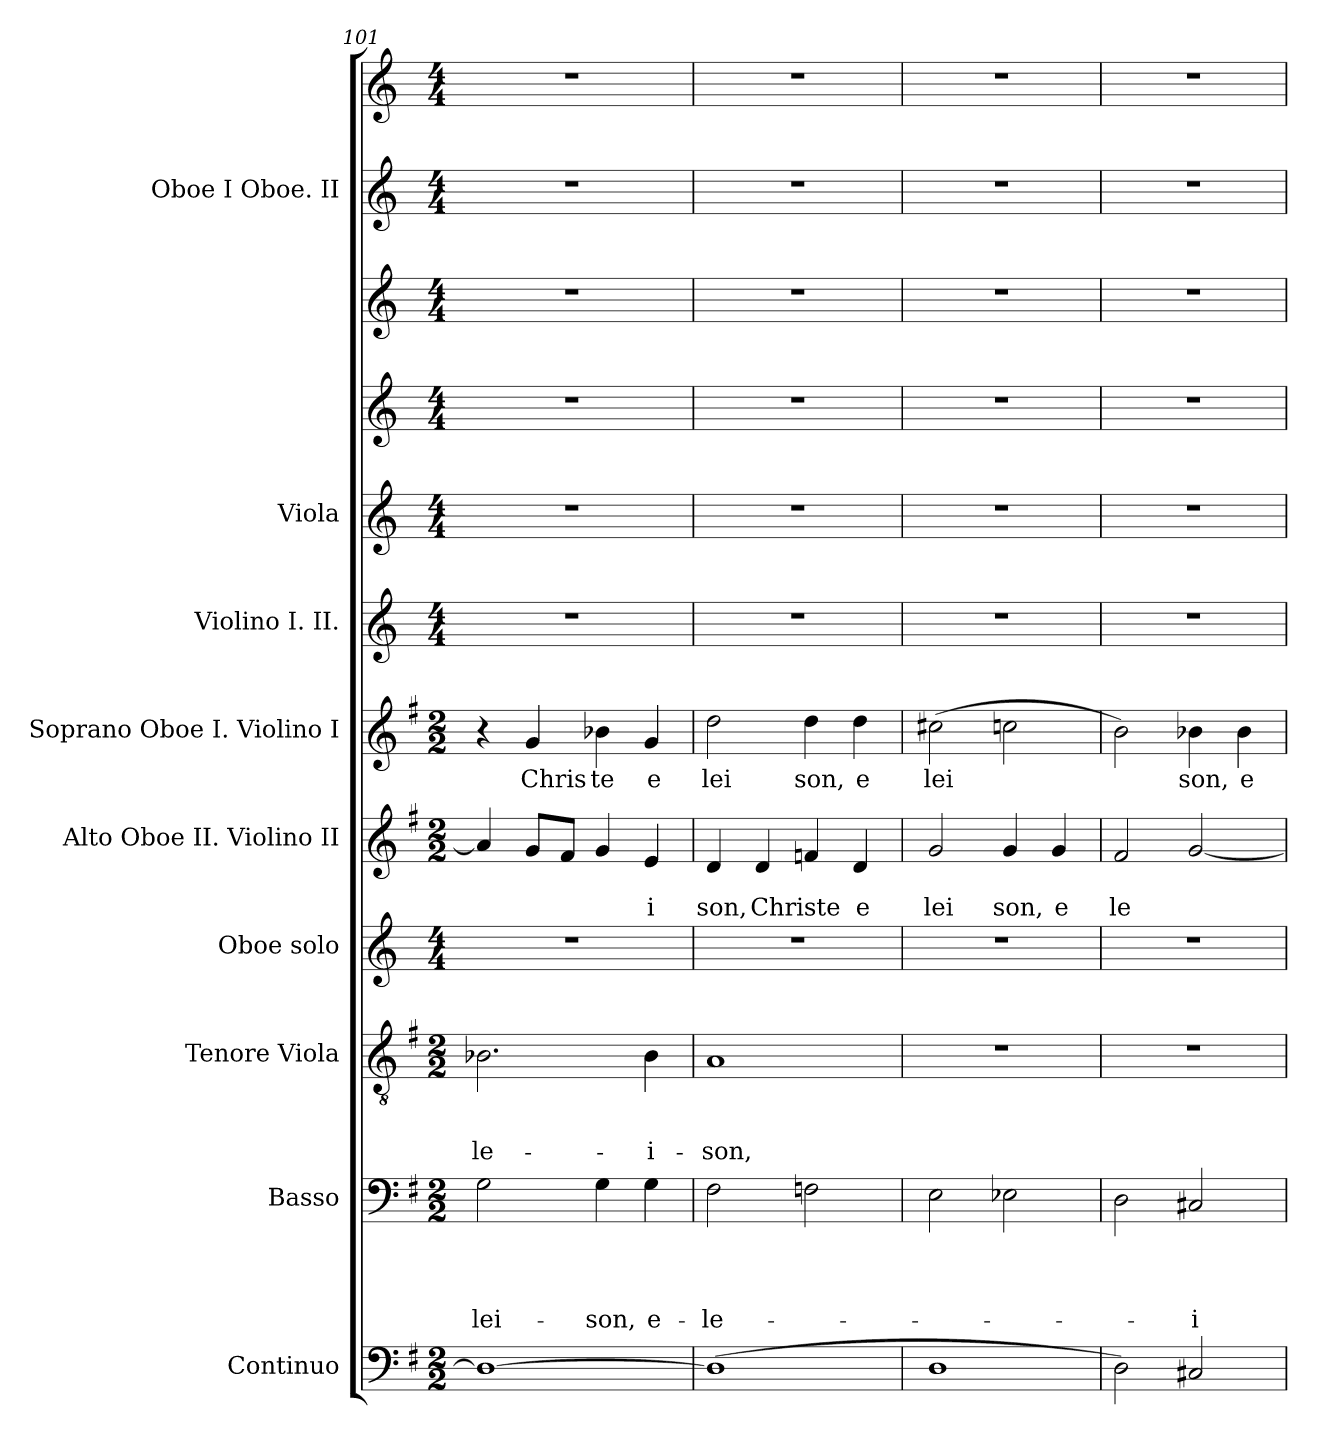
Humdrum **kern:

**kern	**kern	**text	**text	**text	**text	**kern	**text	**text	**text	**kern	**kern	**text	**text	**kern	**text	**kern	**kern	**kern	**kern	**kern	**kern
*part11	*part10	*part10	*part10	*part10	*part10	*part9	*part9	*part9	*part9	*part8	*part7	*part7	*part7	*part6	*part6	*part5	*part4	*part3	*part2	*part1	*part1
*staff12	*staff11	*staff11	*staff11	*staff11	*staff11	*staff10	*staff10	*staff10	*staff10	*staff9	*staff8	*staff8	*staff8	*staff7	*staff7	*staff6	*staff5	*staff4	*staff3	*staff2	*staff1
*I"Continuo	*I"Basso	*	*	*	*	*I"Tenore Viola	*	*	*	*I"Oboe solo	*I"Alto Oboe II. Violino II	*	*	*I"Soprano Oboe I. Violino I	*	*I"Violino I. II.	*I"Viola	*	*	*I"Oboe I Oboe. II	*
*I'Continuo	*I'Basso	*	*	*	*	*I'Tenore	*	*	*	*I'Ob	*I'Alto	*	*	*I'Soprano	*	*I'Vln	*I'Viola	*	*	*I'Oboe I	*
*clefF4	*clefF4	*	*	*	*	*clefGv2	*	*	*	*clefG2	*clefG2	*	*	*clefG2	*	*clefG2	*clefG2	*clefG2	*clefG2	*clefG2	*clefG2
*k[f#]	*k[f#]	*	*	*	*	*k[f#]	*	*	*	*k[]	*k[f#]	*	*	*k[f#]	*	*k[]	*k[]	*k[]	*k[]	*k[]	*k[]
*G:	*G:	*	*	*	*	*G:	*	*	*	*C:	*G:	*	*	*G:	*	*C:	*C:	*C:	*C:	*C:	*C:
*M2/2	*M2/2	*	*	*	*	*M2/2	*	*	*	*M4/4	*M2/2	*	*	*M2/2	*	*M4/4	*M4/4	*M4/4	*M4/4	*M4/4	*M4/4
=101	=101	=101	=101	=101	=101	=101	=101	=101	=101	=101	=101	=101	=101	=101	=101	=101	=101	=101	=101	=101	=101
!	!	!	!	!	!LO:LY:b	!	!	!	!LO:LY:b	!	!	!	!	!	!	!	!	!	!	!	!
1D_	2G\	.	.	.	-lei-	2.B-X\	.	.	-le-	1r	4a/]	.	.	4r	.	1r	1r	1r	1r	1r	1r
!	!	!	!	!	!	!	!	!	!	!	!	!	!	!	!LO:LY:b	!	!	!	!	!	!
.	.	.	.	.	.	.	.	.	.	.	8g/L	.	.	4g/	Chris	.	.	.	.	.	.
.	.	.	.	.	.	.	.	.	.	.	8f#/J	.	.	.	.	.	.	.	.	.	.
!	!	!	!	!	!LO:LY:b	!	!	!	!	!	!	!	!	!	!LO:LY:b	!	!	!	!	!	!
.	4G\	.	.	.	-son,	.	.	.	.	.	4g/	.	.	4b-X\	te	.	.	.	.	.	.
!	!	!	!	!	!LO:LY:b	!	!	!	!LO:LY:b	!	!	!	!LO:LY:b	!	!LO:LY:b	!	!	!	!	!	!
.	4G\	.	.	.	e-	4B-\	.	.	-i-	.	4e/	.	i	4g/	e	.	.	.	.	.	.
=102	=102	=102	=102	=102	=102	=102	=102	=102	=102	=102	=102	=102	=102	=102	=102	=102	=102	=102	=102	=102	=102
!	!	!	!	!	!LO:LY:b	!	!	!	!LO:LY:b	!	!	!	!LO:LY:b	!	!LO:LY:b	!	!	!	!	!	!
(>1D]	2F#\	.	.	.	-le-	1A	.	.	-son,	1r	4d/	.	son,	2dd\	lei	1r	1r	1r	1r	1r	1r
!	!	!	!	!	!	!	!	!	!	!	!	!	!LO:LY:b	!	!	!	!	!	!	!	!
.	.	.	.	.	.	.	.	.	.	.	4d/	.	Christe	.	.	.	.	.	.	.	.
!	!	!	!	!	!	!	!	!	!	!	!	!	!	!	!LO:LY:b	!	!	!	!	!	!
.	2Fn\	.	.	.	.	.	.	.	.	.	4fn/	.	.	4dd\	son,	.	.	.	.	.	.
!	!	!	!	!	!	!	!	!	!	!	!	!	!LO:LY:b	!	!LO:LY:b	!	!	!	!	!	!
.	.	.	.	.	.	.	.	.	.	.	4d/	.	e	4dd\	e	.	.	.	.	.	.
!!LO:PB:g=z
=103	=103	=103	=103	=103	=103	=103	=103	=103	=103	=103	=103	=103	=103	=103	=103	=103	=103	=103	=103	=103	=103
!	!	!	!	!	!	!	!	!	!	!	!	!	!LO:LY:b	!	!LO:LY:b	!	!	!	!	!	!
1D	2E\	.	.	.	.	1r	.	.	.	1r	2g/	.	lei	(>2cc#X\	lei	1r	1r	1r	1r	1r	1r
!	!	!	!	!	!	!	!	!	!	!	!	!	!LO:LY:b	!	!	!	!	!	!	!	!
.	2E-X\	.	.	.	.	.	.	.	.	.	4g/	.	son,	2ccn\	.	.	.	.	.	.	.
!	!	!	!	!	!	!	!	!	!	!	!	!	!LO:LY:b	!	!	!	!	!	!	!	!
.	.	.	.	.	.	.	.	.	.	.	4g/	.	e	.	.	.	.	.	.	.	.
=104	=104	=104	=104	=104	=104	=104	=104	=104	=104	=104	=104	=104	=104	=104	=104	=104	=104	=104	=104	=104	=104
!	!	!	!	!	!	!	!	!	!	!	!	!	!LO:LY:b	!	!	!	!	!	!	!	!
2D\)	2D\	.	.	.	.	1r	.	.	.	1r	2f#/	.	le	2b\)	.	1r	1r	1r	1r	1r	1r
!	!	!	!	!	!LO:LY:b	!	!	!	!	!	!	!	!	!	!LO:LY:b	!	!	!	!	!	!
2C#X/	2C#X/	.	.	.	-i-	.	.	.	.	.	[<2g/	.	.	4b-X\	son,	.	.	.	.	.	.
!	!	!	!	!	!	!	!	!	!	!	!	!	!	!	!LO:LY:b	!	!	!	!	!	!
.	.	.	.	.	.	.	.	.	.	.	.	.	.	4b-\	e	.	.	.	.	.	.
=	=	=	=	=	=	=	=	=	=	=	=	=	=	=	=	=	=	=	=	=	=
*-	*-	*-	*-	*-	*-	*-	*-	*-	*-	*-	*-	*-	*-	*-	*-	*-	*-	*-	*-	*-	*-
